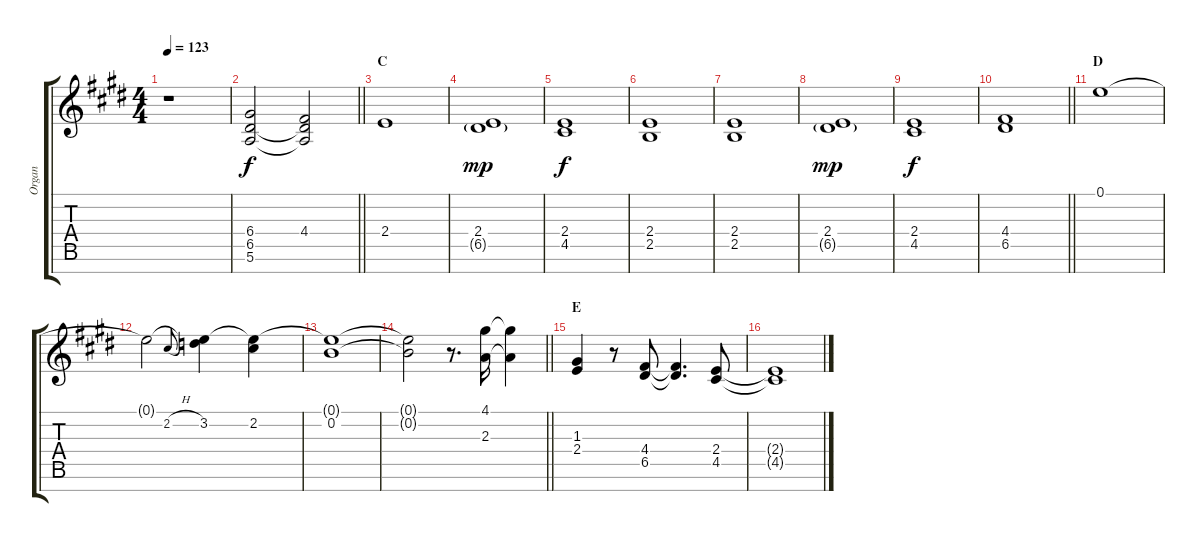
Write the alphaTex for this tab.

\track ("Organ" "Organ") {instrument rockorgan}
\staff {score tabs}
\tuning (E5 B4 G4 D4 A3 E3 B2) {hide}
\ts (4 4)
\tempo 123
\clef g2
\ks e
r.1{dy f} |
\barLineRight lightlight
(6.4 6.5 5.6).2 (4.4 6.5{t} 5.6{t}).2 |
\section ("" "C")
2.4.1 |
(2.4 6.5{g}).1{dy mp} |
(2.4 4.5).1{dy f} |
(2.4 2.5).1 |
(2.4 2.5).1 |
(2.4 6.5{g}).1{dy mp} |
(2.4 4.5).1{dy f} |
\barLineRight lightlight
(4.4 6.5).1 |
\section ("" "D")
0.1.1 |
0.1{t}.2 2.2{h}.8{gr onbeat} (0.1{t} 3.2).4 (0.1{t} 2.2).4 |
(0.1{t} 0.2).1 |
\barLineRight lightlight
(0.1{t} 0.2{t}).2 r.8{d} (4.1 2.3).16 (4.1{t} 2.3{t}).4 |
\section ("" "E")
(1.3 2.4).4 r.8 (4.4 6.5).8 (4.4{t} 6.5{t}).4{d} (2.4 4.5).8 |
(2.4{t} 4.5{t}).1
